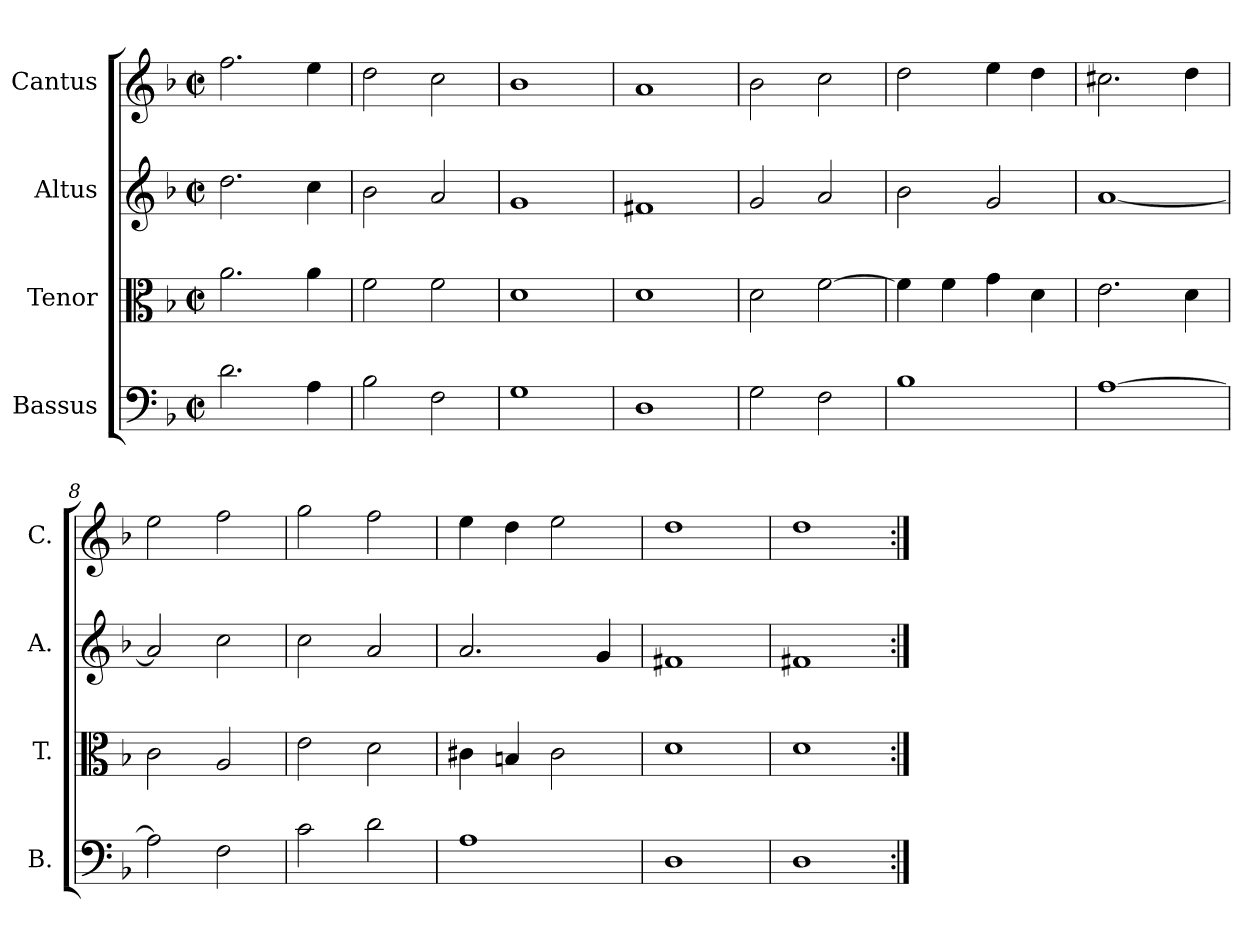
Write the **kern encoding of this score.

**kern	**kern	**kern	**kern
*part4	*part3	*part2	*part1
*staff4	*staff3	*staff2	*staff1
*I"Bassus	*I"Tenor	*I"Altus	*I"Cantus
*I'B.	*I'T.	*I'A.	*I'C.
*clefF4	*clefC3	*clefG2	*clefG2
*k[b-]	*k[b-]	*k[b-]	*k[b-]
*d:	*d:	*d:	*d:
*M2/2	*M2/2	*M2/2	*M2/2
*met(c|)	*met(c|)	*met(c|)	*met(c|)
=1	=1	=1	=1
2.d\	2.a\	2.dd\	2.ff\
4A\	4a\	4cc\	4ee\
=2	=2	=2	=2
2B-\	2f\	2b-\	2dd\
2F\	2f\	2a/	2cc\
=3	=3	=3	=3
1G\	1d\	1g/	1b-\
=4	=4	=4	=4
1D\	1d\	1f#X/	1a/
=5	=5	=5	=5
2G\	2d\	2g/	2b-\
2F\	[2f\	2a/	2cc\
=6	=6	=6	=6
1B-\	4f\]	2b-\	2dd\
.	4f\	.	.
.	4g\	2g/	4ee\
.	4d\	.	4dd\
=7	=7	=7	=7
[1A\	2.e\	[1a/	2.cc#X\
.	4d\	.	4dd\
=8	=8	=8	=8
2A\]	2c\	2a/]	2ee\
2F\	2A/	2cc\	2ff\
=9	=9	=9	=9
2c\	2e\	2cc\	2gg\
2d\	2d\	2a/	2ff\
=10	=10	=10	=10
1A\	4c#X\	2.a/	4ee\
.	4Bn/	.	4dd\
.	2c#\	.	2ee\
.	.	4g/	.
=11	=11	=11	=11
1D\	1d\	1f#X/	1dd\
=12	=12	=12	=12
1D\	1d\	1f#X/	1dd\
=:|!	=:|!	=:|!	=:|!
*-	*-	*-	*-
